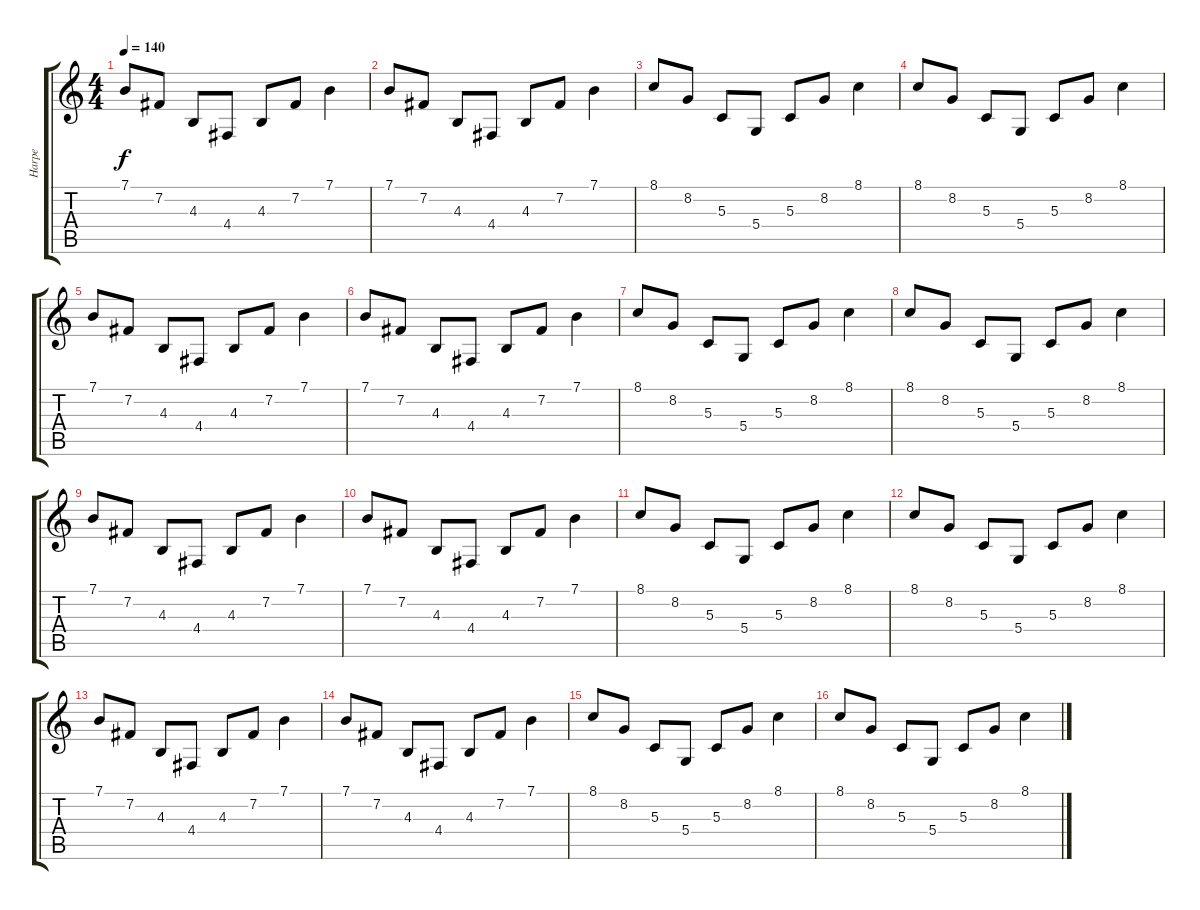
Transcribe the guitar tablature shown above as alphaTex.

\track ("Harpe" "Harpe") {instrument orchestralharp}
\staff {score tabs}
\tuning (E4 B3 G3 D3 A2 E2) {hide}
\ts (4 4)
\tempo 140
\clef g2
\ks c
7.1.8{dy f} 7.2.8 4.3.8 4.4.8 4.3.8 7.2.8 7.1.4 |
7.1.8 7.2.8 4.3.8 4.4.8 4.3.8 7.2.8 7.1.4 |
8.1.8 8.2.8 5.3.8 5.4.8 5.3.8 8.2.8 8.1.4 |
8.1.8 8.2.8 5.3.8 5.4.8 5.3.8 8.2.8 8.1.4 |
7.1.8 7.2.8 4.3.8 4.4.8 4.3.8 7.2.8 7.1.4 |
7.1.8 7.2.8 4.3.8 4.4.8 4.3.8 7.2.8 7.1.4 |
8.1.8 8.2.8 5.3.8 5.4.8 5.3.8 8.2.8 8.1.4 |
8.1.8 8.2.8 5.3.8 5.4.8 5.3.8 8.2.8 8.1.4 |
7.1.8 7.2.8 4.3.8 4.4.8 4.3.8 7.2.8 7.1.4 |
7.1.8 7.2.8 4.3.8 4.4.8 4.3.8 7.2.8 7.1.4 |
8.1.8 8.2.8 5.3.8 5.4.8 5.3.8 8.2.8 8.1.4 |
8.1.8 8.2.8 5.3.8 5.4.8 5.3.8 8.2.8 8.1.4 |
7.1.8 7.2.8 4.3.8 4.4.8 4.3.8 7.2.8 7.1.4 |
7.1.8 7.2.8 4.3.8 4.4.8 4.3.8 7.2.8 7.1.4 |
8.1.8 8.2.8 5.3.8 5.4.8 5.3.8 8.2.8 8.1.4 |
8.1.8 8.2.8 5.3.8 5.4.8 5.3.8 8.2.8 8.1.4
